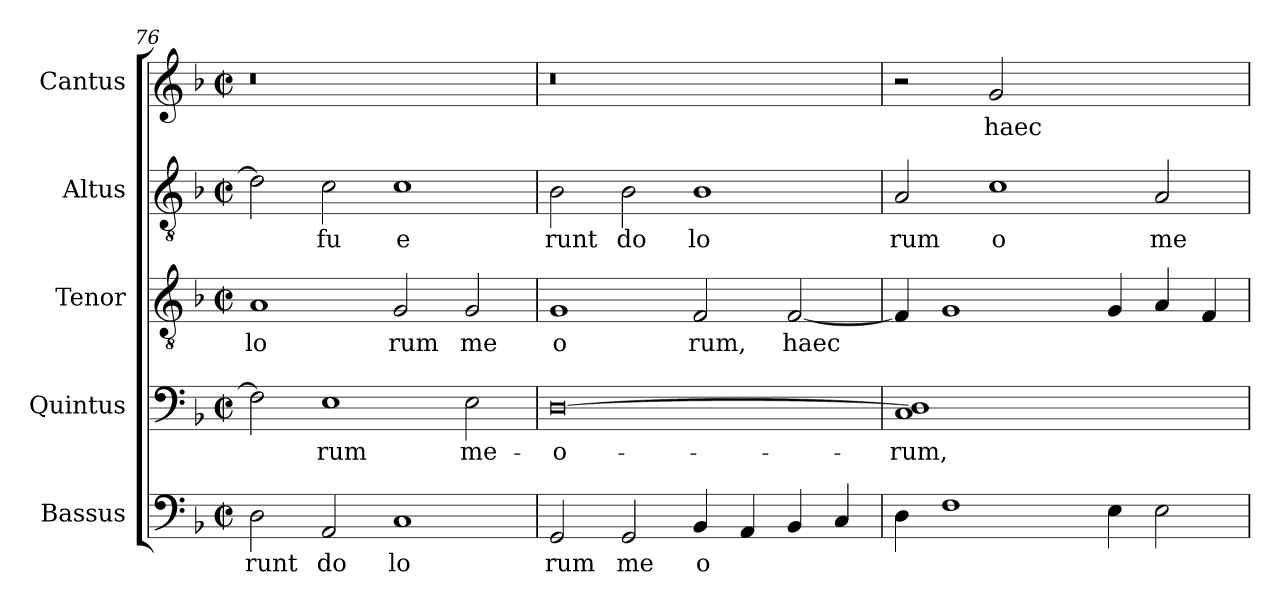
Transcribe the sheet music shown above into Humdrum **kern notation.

**kern	**text	**kern	**text	**kern	**text	**kern	**text	**kern	**text
*part5	*part5	*part4	*part4	*part3	*part3	*part2	*part2	*part1	*part1
*staff5	*staff5	*staff4	*staff4	*staff3	*staff3	*staff2	*staff2	*staff1	*staff1
*I"Bassus	*	*I"Quintus	*	*I"Tenor	*	*I"Altus	*	*I"Cantus	*
*clefF4	*	*clefF4	*	*clefGv2	*	*clefGv2	*	*clefG2	*
*k[b-]	*	*k[b-]	*	*k[b-]	*	*k[b-]	*	*k[b-]	*
*F:	*	*F:	*	*F:	*	*F:	*	*F:	*
*M2/2	*	*M2/2	*	*M2/2	*	*M2/2	*	*M2/2	*
*met(c|)	*	*met(c|)	*	*met(c|)	*	*met(c|)	*	*met(c|)	*
=76	=76	=76	=76	=76	=76	=76	=76	=76	=76
!	!LO:LY:b:cj	!	!	!	!LO:LY:b:cj	!	!	!	!
2D\	runt	2F\]	.	1A	lo	2d\]	.	0r	.
!	!LO:LY:b:cj	!	!LO:LY:b:cj	!	!	!	!LO:LY:b:cj	!	!
2AA/	do	1E	-rum	.	.	2c\	fu	.	.
!	!LO:LY:b:cj	!	!	!	!LO:LY:b:cj	!	!LO:LY:b:cj	!	!
1C	lo	.	.	2G/	rum	1c	e	.	.
!	!	!	!LO:LY:b:cj	!	!LO:LY:b:cj	!	!	!	!
.	.	2E\	me-	2G/	me	.	.	.	.
=77	=77	=77	=77	=77	=77	=77	=77	=77	=77
!	!LO:LY:b:cj	!	!LO:LY:b:rj	!	!LO:LY:b:cj	!	!LO:LY:b:cj	!	!
2GG/	rum	[>0D	-o-	1G	o	2B-\	runt	0r	.
!	!LO:LY:b:cj	!	!	!	!	!	!LO:LY:b:cj	!	!
2GG/	me	.	.	.	.	2B-\	do	.	.
!	!LO:LY:b:cj	!	!	!	!LO:LY:b:cj	!	!LO:LY:b:cj	!	!
4BB-/	o	.	.	2F/	rum,	1B-	lo	.	.
4AA/	.	.	.	.	.	.	.	.	.
!	!	!	!	!	!LO:LY:b	!	!	!	!
4BB-/	.	.	.	[>2F/	haec	.	.	.	.
4C/	.	.	.	.	.	.	.	.	.
!!LO:LB:g=z
=78	=78	=78	=78	=78	=78	=78	=78	=78	=78
!	!	!	!LO:LY:b:cj	!	!	!	!LO:LY:b:cj	!	!
4D\	.	1D] 1C	-rum,	4F/]	.	2A/	rum	2r	.
1F	.	.	.	1G	.	.	.	.	.
!	!	!	!	!	!	!	!LO:LY:b:cj	!	!LO:LY:b:cj
.	.	.	.	.	.	1c	o	2g/	haec
.	.	1ryy	.	.	.	.	.	1ryy	.
4E\	.	.	.	4G/	.	.	.	.	.
!	!	!	!	!	!	!	!LO:LY:b:cj	!	!
2E\	.	.	.	4A/	.	2A/	me	.	.
.	.	.	.	4F/	.	.	.	.	.
=	=	=	=	=	=	=	=	=	=
*-	*-	*-	*-	*-	*-	*-	*-	*-	*-
